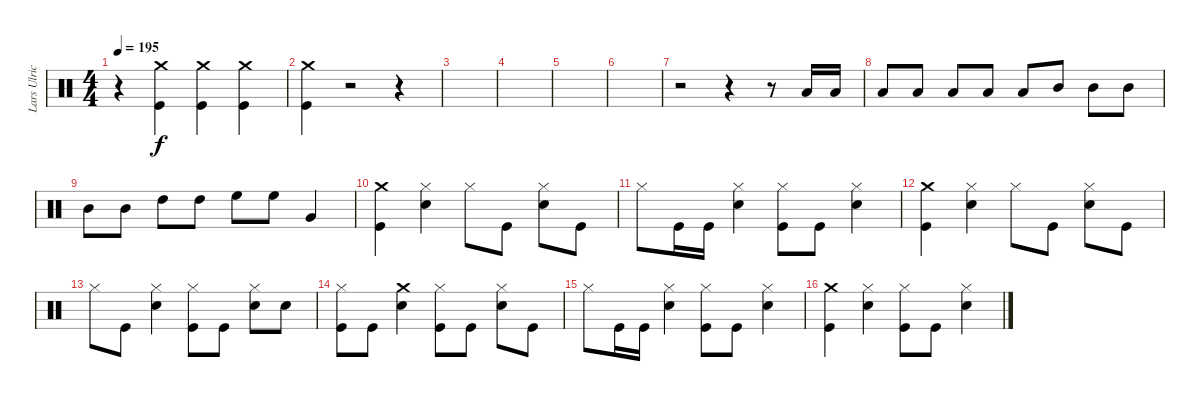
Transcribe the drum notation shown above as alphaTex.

\track ("Lars Ulrich" "Lars Ulric") {instrument percussion}
\staff {score}
\articulation defaults
\ts (4 4)
\tempo 195
\clef neutral
\ks c
r.4{dy f} ("Kick (hit)" "Crash medium (hit)").4 ("Kick (hit)" "Crash medium (hit)").4 ("Kick (hit)" "Crash medium (hit)").4 |
("Kick (hit)" "Crash medium (hit)").4 r.2 r.4 |
|
|
|
|
r.2 r.4 r.8 "Low Tom (hit)".16 "Low Tom (hit)".16 |
"Low Tom (hit)".8 "Low Tom (hit)".8 "Low Tom (hit)".8 "Low Tom (hit)".8 "Low Tom (hit)".8 "Mid Tom (hit)".8 "Mid Tom (hit)".8 "Mid Tom (hit)".8 |
"Mid Tom (hit)".8 "Mid Tom (hit)".8 "High Tom (hit)".8 "High Tom (hit)".8 "High Floor Tom (hit)".8 "High Floor Tom (hit)".8 "Very Low Tom (hit)".4 |
("Kick (hit)" "Crash medium (hit)").4 ("Hi-Hat (closed)" "Snare (hit) 2").4 "Hi-Hat (closed)".8 "Kick (hit)".8 ("Snare (hit) 2" "Hi-Hat (closed)").8 "Kick (hit)".8 |
"Hi-Hat (closed)".8 "Kick (hit)".16 "Kick (hit)".16 ("Snare (hit) 2" "Hi-Hat (closed)").4 ("Kick (hit)" "Hi-Hat (closed)").8 "Kick (hit)".8 ("Snare (hit) 2" "Hi-Hat (closed)").4 |
("Kick (hit)" "Crash medium (hit)").4 ("Snare (hit) 2" "Hi-Hat (closed)").4 "Hi-Hat (closed)".8 "Kick (hit)".8 ("Snare (hit) 2" "Hi-Hat (closed)").8 "Kick (hit)".8 |
"Hi-Hat (closed)".8 "Kick (hit)".8 ("Snare (hit) 2" "Hi-Hat (closed)").4 ("Kick (hit)" "Hi-Hat (closed)").8 "Kick (hit)".8 ("Snare (hit) 2" "Hi-Hat (closed)").8 "Snare (hit) 2".8 |
("Hi-Hat (closed)" "Kick (hit)").8 "Kick (hit)".8 ("Crash medium (hit)" "Snare (hit) 2").4 ("Hi-Hat (closed)" "Kick (hit)").8 "Kick (hit)".8 ("Snare (hit) 2" "Hi-Hat (closed)").8 "Kick (hit)".8 |
"Hi-Hat (closed)".8 "Kick (hit)".16 "Kick (hit)".16 ("Snare (hit) 2" "Hi-Hat (closed)").4 ("Kick (hit)" "Hi-Hat (closed)").8 "Kick (hit)".8 ("Snare (hit) 2" "Hi-Hat (closed)").4 |
("Kick (hit)" "Crash medium (hit)").4 ("Snare (hit) 2" "Hi-Hat (closed)").4 ("Hi-Hat (closed)" "Kick (hit)").8 "Kick (hit)".8 ("Snare (hit) 2" "Hi-Hat (closed)").4
